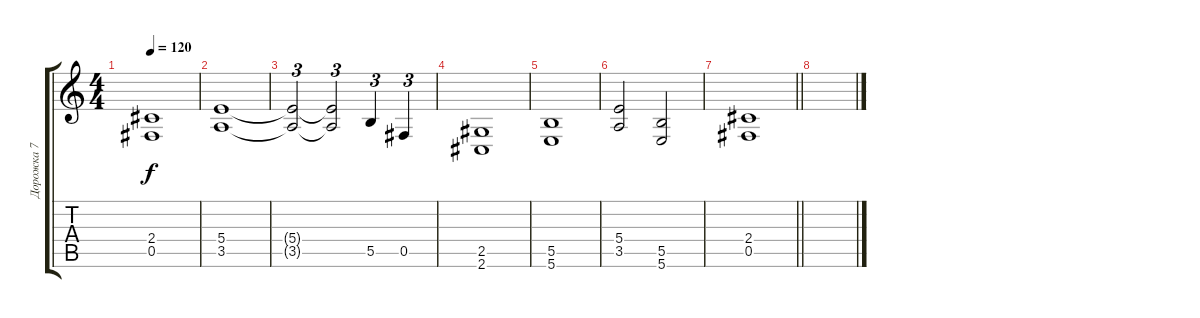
\track ("Дорожка 7" "Дорожка 7") {instrument acousticguitarsteel}
\staff {score tabs}
\tuning (Db4 Ab3 E3 B2 Gb2 B1) {hide}
\ts (4 4)
\tempo 120
\clef g2
\ks c
(2.4{t} 0.5{t}).1{dy f} |
(5.4 3.5).1 |
(5.4{t} 3.5{t}).2{tu (3 2)} (5.4{t} 3.5{t}).2{tu (3 2)} 5.5.4{tu (3 2)} 0.5.4{tu (3 2)} |
(2.5 2.6).1 |
(5.5 5.6).1 |
(5.4 3.5).2 (5.5 5.6).2 |
\barLineRight lightlight
(2.4 0.5).1 |
\section ("" " ")
